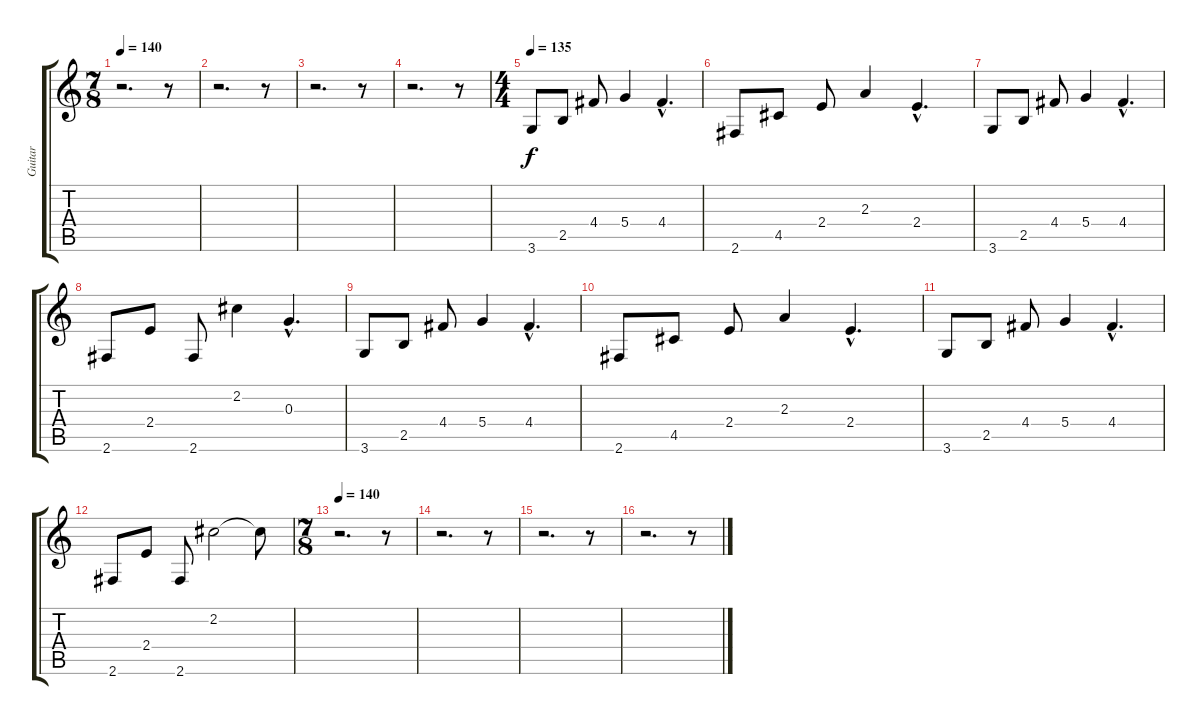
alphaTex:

\track ("Guitar" "Guitar") {instrument acousticguitarsteel}
\staff {score tabs}
\tuning (E4 B3 G3 D3 A2 E2) {hide}
\ts (7 8)
\tempo 140
\clef g2
\ks c
r.2{d dy f} r.8 |
r.2{d} r.8 |
r.2{d} r.8 |
r.2{d} r.8 |
\ts (4 4)
\tempo 135
3.6.8 2.5.8 4.4.8 5.4.4 4.4{hac}.4{d} |
2.6.8 4.5.8 2.4.8 2.3.4 2.4{hac}.4{d} |
3.6.8 2.5.8 4.4.8 5.4.4 4.4{hac}.4{d} |
2.6.8 2.4.8 2.6.8 2.2.4 0.3{hac}.4{d} |
3.6.8 2.5.8 4.4.8 5.4.4 4.4{hac}.4{d} |
2.6.8 4.5.8 2.4.8 2.3.4 2.4{hac}.4{d} |
3.6.8 2.5.8 4.4.8 5.4.4 4.4{hac}.4{d} |
2.6.8 2.4.8 2.6.8 2.2.2 2.2{t}.8 |
\ts (7 8)
\tempo 140
r.2{d} r.8 |
r.2{d} r.8 |
r.2{d} r.8 |
r.2{d} r.8
